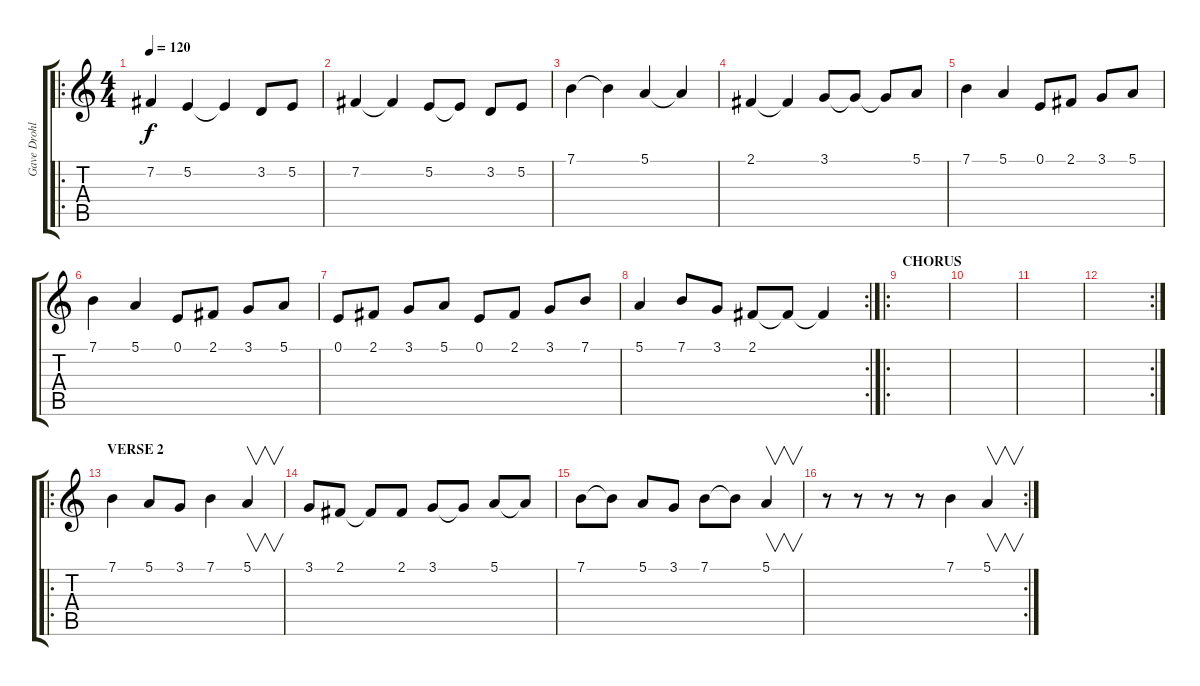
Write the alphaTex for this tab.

\track ("Gave Drohl voc. + guit. 3" "Gave Drohl") {instrument pad4choir}
\staff {score tabs}
\tuning (E4 B3 G3 D3 A2 E2) {hide}
\ro
\ts (4 4)
\tempo 120
\clef g2
\ks c
7.2.4{dy f} 5.2.4 5.2{t}.4 3.2.8 5.2.8 |
7.2.4 7.2{t}.4 5.2.8 5.2{t}.8 3.2.8 5.2.8 |
7.1.4 7.1{t}.4 5.1.4 5.1{t}.4 |
2.1.4 2.1{t}.4 3.1.8 3.1{t}.8 3.1{t}.8 5.1.8 |
7.1.4 5.1.4 0.1.8 2.1.8 3.1.8 5.1.8 |
7.1.4 5.1.4 0.1.8 2.1.8 3.1.8 5.1.8 |
0.1.8 2.1.8 3.1.8 5.1.8 0.1.8 2.1.8 3.1.8 7.1.8 |
\rc 2
5.1.4 7.1.8 3.1.8 2.1.8 2.1{t}.8 2.1{t}.4 |
\ro
\section ("" "CHORUS")
|
|
|
\rc 2
|
\ro
\section ("" "VERSE 2")
7.1.4 5.1.8 3.1.8 7.1.4 5.1.4{v} |
3.1.8 2.1.8 2.1{t}.8 2.1.8 3.1.8 3.1{t}.8 5.1.8 5.1{t}.8 |
7.1.8 7.1{t}.8 5.1.8 3.1.8 7.1.8 7.1{t}.8 5.1.4{v} |
\rc 2
r.8 r.8 r.8 r.8 7.1.4 5.1.4{v}
